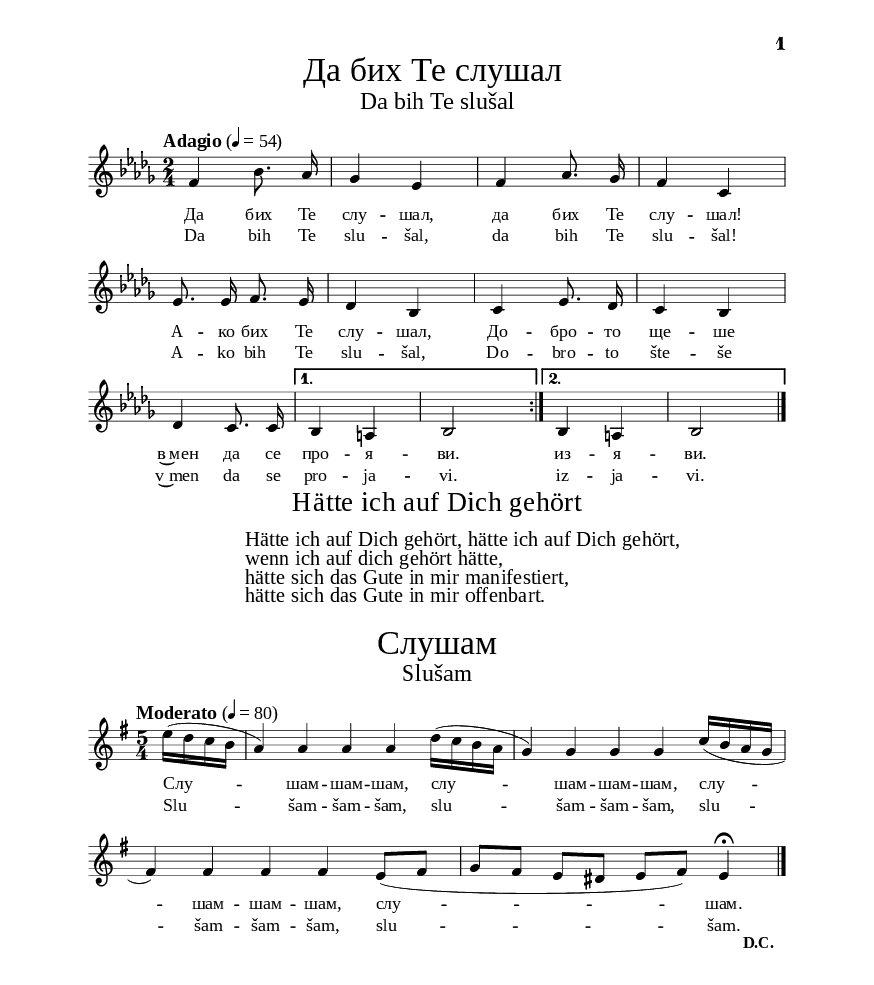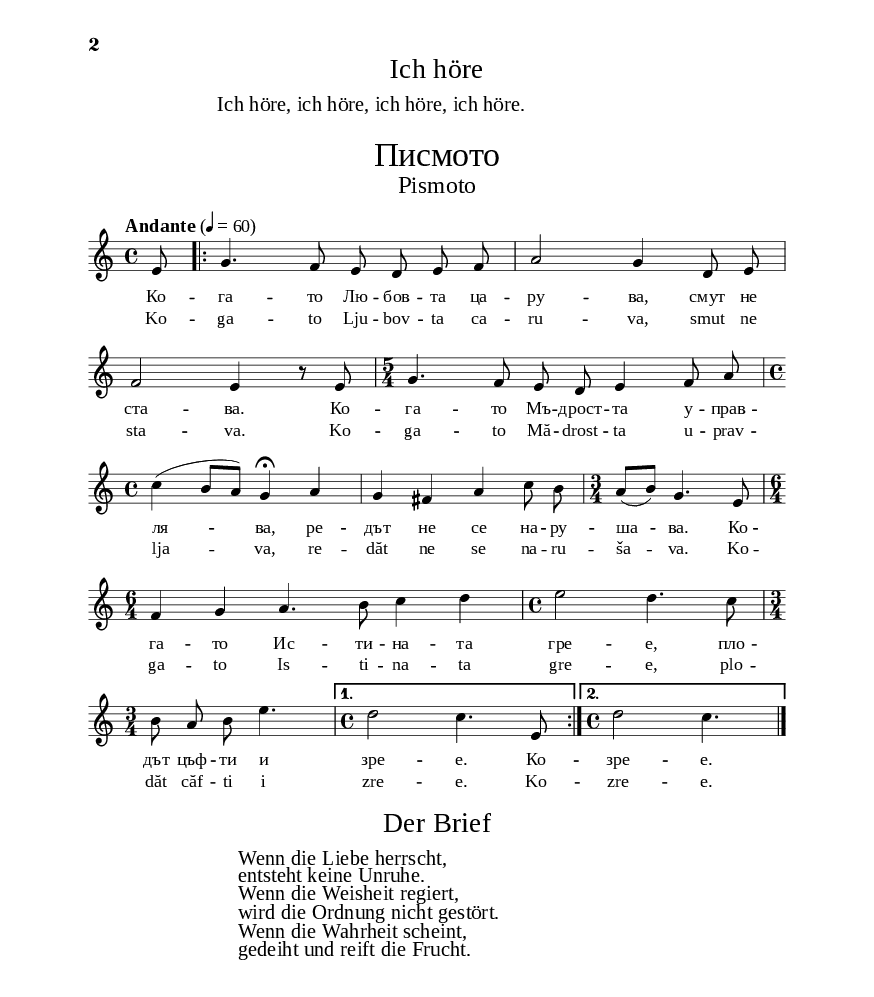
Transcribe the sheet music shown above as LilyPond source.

\version "2.24.2"

% include paper part and global functions
\include "include/globals.ily"

\bookpart {
  \label #'ref174_1
  \tocItem \markup "Да бих Тe слушал – Da bih Te slušal"
  \include "include/bookpart-paper.ily"
  \score {
    \include "include/score-layout.ily"

    \new Voice \absolute {
      \clef treble
      \key bes \minor
      \time 2/4
      \tempoFunc "Adagio" 4 "54"
      \autoBeamOff
      \repeat volta 2 {
        f'4 bes'8. as'16 | % 2
        ges'4 es'4 | % 3
        f'4 as'8. ges'16 | % 4
        f'4 c'4 \break | % 5
        es'8. es'16 f'8. es'16 | % 6
        des'4 bes4 | % 7
        c'4 es'8. des'16 | % 8
        c'4 bes4 \break | % 9
        des'4 c'8. c'16 |
      }
      \alternative {
        {
          bes4 a4 | % 11
          bes2
        }
        {
          bes4 a4 | % 11
          bes2 \bar "|."
        }
      }
    }

    \addlyrics {
      Да бих Те
      слу -- шал, да бих Те слу -- шал! А -- ко бих
      Те слу -- шал, До -- бро -- то ще -- ше в~мен да
      се про -- я -- ви. из -- я -- ви.}
      \addlyrics {
        Da bih Te
        slu -- šal, da bih Te slu -- šal! A -- ko bih
        Te slu -- šal, Do -- bro -- to šte -- še v~men da
        se pro -- ja -- vi. iz -- ja -- vi.}

        \header {
          title = \titleFunc "Да бих Тe слушал " "Da bih Te slušal"
        }

        \midi{}

      } % score




      % include foreign translation(s) of the song
      \version "2.24.3"

\markup \fill-line { \fontsize #deTitleFontSize "Hätte ich auf Dich gehört" }
\markup \null
\markup \null
\markup  \abs-fontsize #10 {
  \hspace #20
  \override #`(baseline-skip . ,deCoupletBaselineSkip)

  \column {

\line { " " Hätte ich auf Dich gehört, hätte ich auf Dich gehört,}

\line { " " wenn ich auf dich gehört hätte,}

\line { " " hätte sich das Gute in mir manifestiert, }

\line { " " hätte sich das Gute in mir offenbart.}

  }
}

      \markup \empty-two


      \label #'ref174_2
      \tocItem \markup "Слушам – Slušam"
      \include "include/bookpart-paper.ily"
      \score {
        \include "include/score-layout.ily"
        \new Voice \absolute {
          \clef treble
          \key e \minor
          \time 5/4
          \tempoFunc "Moderato" 4 "80"
          \autoBeamOff
          \partial 4
          e''16 ( [  d''16  c''16  b'16 ] | % 2
          a'4 ) a'4 a'4 a'4  d''16 (
          [  c''16  b'16  a'16 ] | % 3
          g'4 ) g'4 g'4 g'4 c''16 ( [
          b'16 a'16 g'16 ] \break | % 4
          fis'4 ) fis'4 fis'4 fis'4 e'8
          ( [ fis'8 ] | % 5
          g'8 [ fis'8 ] e'8 [ dis'8 ] \stemUp
          e'8 [ fis'8 ])  e'4 ^\fermata  \bar "|."
        }

        \addlyrics {
          Слу --    шам -- шам --
          шам, слу --    шам --
          шам -- шам, слу --
          шам -- шам -- шам, слу --
          шам.}
          \addlyrics {
            Slu --    šam -- šam --
            šam, slu --    šam --
            šam -- šam, slu --
            šam -- šam -- šam, slu --
            šam.}


            \header {
              title = \titleFunc "Слушам" "Slušam"
            }

            \midi{}

          } % score

          \markup \dc-one "D.C."
          \pageBreak

          % include foreign translation(s) of the song
          \version "2.24.2"

\markup \fill-line { \fontsize #deTitleFontSize "Ich höre" }
\markup \null
\markup \null
\markup \fontsize #deCoupletFontSize {
  \hspace #17
  \override #`(baseline-skip . ,deCoupletBaselineSkip)

  \column {

    \line { " Ich höre, ich höre, ich höre, ich höre." }

  }
}

          \markup \empty-two

          \label #'ref175
          \tocItem \markup "Писмото – Pismoto "
          \include "include/bookpart-paper.ily"
          \score {
            \include "include/score-layout.ily"

            \new Voice \absolute {
              \clef treble
              \key c \major
              \time 4/4
              \tempoFunc "Andante" 4 "60"
              \autoBeamOff
              \partial 8
              e'8 \repeat volta 2 {
                | % 2
                g'4.  f'8  e'8  d'8  e'8
                f'8 | % 3
                a'2  g'4  d'8  e'8 \break| % 4
                f'2  e'4 r8  e'8  | % 5
                \time 5/4  | % 5
                g'4.  f'8  e'8  d'8  e'4
                f'8  a'8 | % 6
                \time 4/4  \break| % 6
                c''4 (  b'8 [  a'8 ])   g'4
                ^\fermata  a'4  | % 7
                g'4  fis'4  a'4  c''8
                b'8 | % 8
                \time 3/4  | % 8
                a'8 ( [  b'8 ])  g'4.  e'8  \break| % 9
                \time 6/4  | % 9
                f'4  g'4  a'4.  b'8  c''4
                d''4 |
                \time 4/4  |
                e''2  d''4.  c''8 \break | % 11
                \time 3/4  | % 11
                b'8  a'8  b'8  e''4. |
              }

              \alternative {
                {
                  % 12
                  \time 4/4  % 12
                  d''2  c''4.  e'8 |
                }
                {
                  \time 4/4 d''2  c''4. \bar "|."
                }
              }
            }

            \addlyrics {
              Ко -- га -- то Лю -- бов -- та ца --
              ру -- ва, смут не ста -- ва. Ко --
              га -- то Мъ -- дрост -- та у -- прав
              -- ля -- ва, ре -- дът не се
              на -- ру -- ша -- ва. Ко -- га --
              то Ис -- ти -- на -- та гре -- е,
              пло -- дът цъф -- ти и зре -- е.
              Ко -- зре -- е.}
              \addlyrics {
                Ko -- ga -- to Lju -- bov -- ta ca --
                ru -- va, smut ne sta -- va. Ko --
                ga -- to Mă -- drost -- ta u -- prav
                -- lja -- va, re -- dăt ne se
                na -- ru -- ša -- va. Ko -- ga --
                to Is -- ti -- na -- ta gre -- e,
                plo -- dăt căf -- ti i zre -- e.
                Ko -- zre -- e.}

                \header {
                  title = \titleFunc "Писмото" "Pismoto"
                }

                \midi{}

              } % score
              \markup \empty-one


              % include foreign translation(s) of the song
              \version "2.24.3"

\markup \fill-line { \fontsize #deTitleFontSize "Der Brief" }
\markup \null
\markup \null
\markup \fontsize #deCoupletFontSize {
  \hspace #19
  \override #`(baseline-skip . ,deCoupletBaselineSkip)

  \column {

 \line { " "Wenn die Liebe herrscht, }

 \line { " "entsteht keine Unruhe. }

 \line { " "Wenn die Weisheit regiert, }

 \line { " "wird die Ordnung nicht gestört.}

 \line { " "Wenn die Wahrheit scheint, }

 \line { " "gedeiht und reift die Frucht. }

  }
}


            } % bookpart


